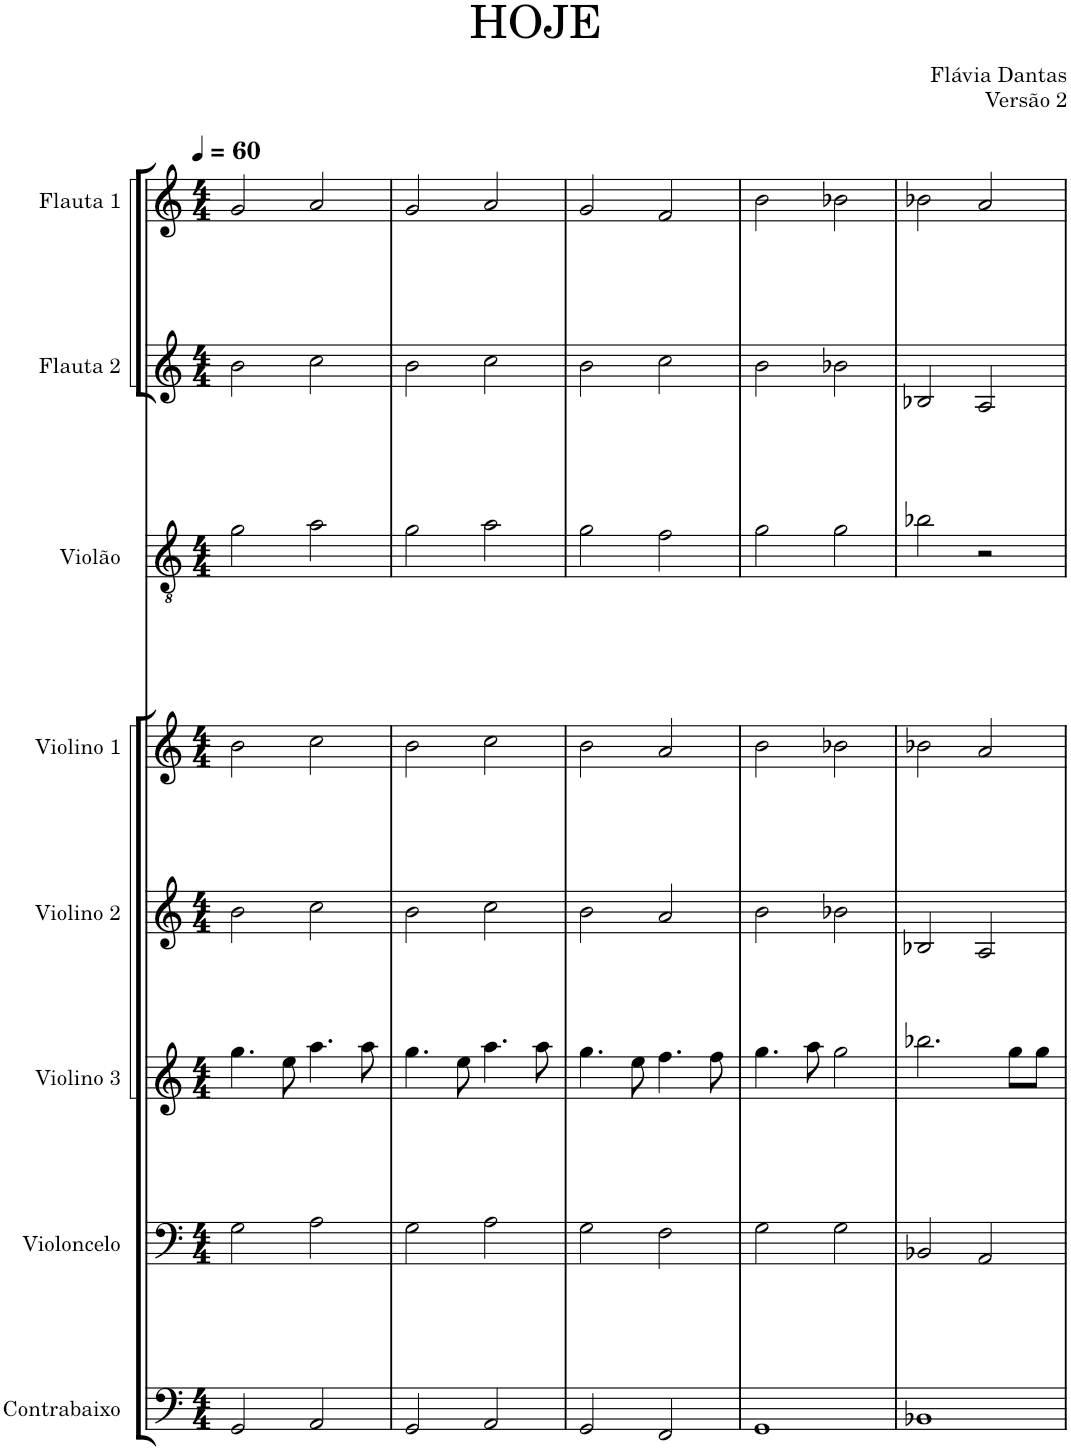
**kern	**kern	**kern	**kern	**kern	**kern	**kern	**kern
*part8	*part7	*part6	*part5	*part4	*part3	*part2	*part1
*staff8	*staff7	*staff6	*staff5	*staff4	*staff3	*staff2	*staff1
*I"Contrabaixo	*I"Violoncelo	*I"Violino 3	*I"Violino 2	*I"Violino 1	*I"Violão	*I"Flauta 2	*I"Flauta 1
*I'Cb.	*I'Vc.	*I'Vln. 3	*I'Vln. 2	*I'Vln. 1	*I'Viol.	*I'Fl. 2	*I'Fl. 1
*clefF4	*clefF4	*clefG2	*clefG2	*clefG2	*clefGv2	*clefG2	*clefG2
*Trd7c12	*	*	*	*	*	*	*
*k[]	*k[]	*k[]	*k[]	*k[]	*k[]	*k[]	*k[]
*M4/4	*M4/4	*M4/4	*M4/4	*M4/4	*M4/4	*M4/4	*M4/4
*MM60	*MM60	*MM60	*MM60	*MM60	*MM60	*MM60	*MM60
=1	=1	=1	=1	=1	=1	=1	=1
2GG/	2G\	4.gg\	2b\	2b\	2g\	2b\	2g/
.	.	8ee\	.	.	.	.	.
2AA/	2A\	4.aa\	2cc\	2cc\	2a\	2cc\	2a/
.	.	8aa\	.	.	.	.	.
=2	=2	=2	=2	=2	=2	=2	=2
2GG/	2G\	4.gg\	2b\	2b\	2g\	2b\	2g/
.	.	8ee\	.	.	.	.	.
2AA/	2A\	4.aa\	2cc\	2cc\	2a\	2cc\	2a/
.	.	8aa\	.	.	.	.	.
=3	=3	=3	=3	=3	=3	=3	=3
2GG/	2G\	4.gg\	2b\	2b\	2g\	2b\	2g/
.	.	8ee\	.	.	.	.	.
2FF/	2F\	4.ff\	2a/	2a/	2f\	2cc\	2f/
.	.	8ff\	.	.	.	.	.
=4	=4	=4	=4	=4	=4	=4	=4
1GG	2G\	4.gg\	2b\	2b\	2g\	2b\	2b\
.	.	8aa\	.	.	.	.	.
.	2G\	2gg\	2b-X\	2b-X\	2g\	2b-X\	2b-X\
=5	=5	=5	=5	=5	=5	=5	=5
1BB-X	2BB-X/	2.bb-X\	2B-X/	2b-X\	2b-X\	2B-X/	2b-X\
.	2AA/	.	2A/	2a/	2r	2A/	2a/
.	.	8gg\L	.	.	.	.	.
.	.	8gg\J	.	.	.	.	.
=	=	=	=	=	=	=	=
*-	*-	*-	*-	*-	*-	*-	*-
